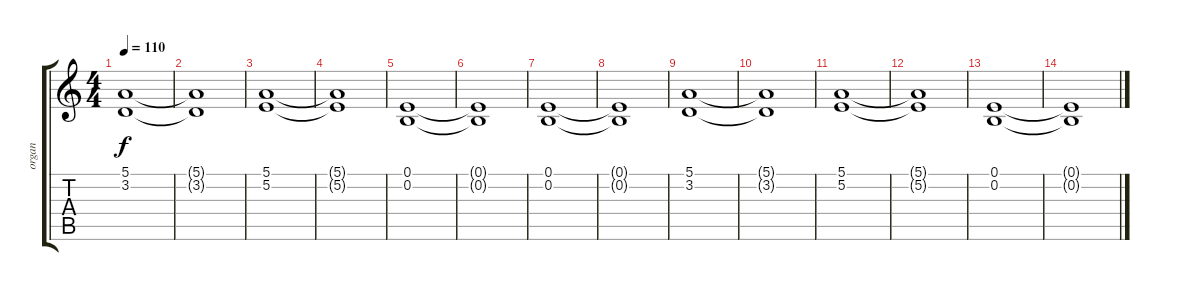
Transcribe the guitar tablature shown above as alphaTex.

\track ("organ" "organ") {instrument rockorgan}
\staff {score tabs}
\tuning (E4 B3 G3 D3 A2 E2) {hide}
\ts (4 4)
\tempo 110
\clef g2
\ks c
(5.1 3.2).1{dy f} |
(5.1{t} 3.2{t}).1 |
(5.1 5.2).1 |
(5.1{t} 5.2{t}).1 |
(0.1 0.2).1 |
(0.1{t} 0.2{t}).1 |
(0.1 0.2).1 |
(0.1{t} 0.2{t}).1 |
(5.1 3.2).1 |
(5.1{t} 3.2{t}).1 |
(5.1 5.2).1 |
(5.1{t} 5.2{t}).1 |
(0.1 0.2).1 |
(0.1{t} 0.2{t}).1
